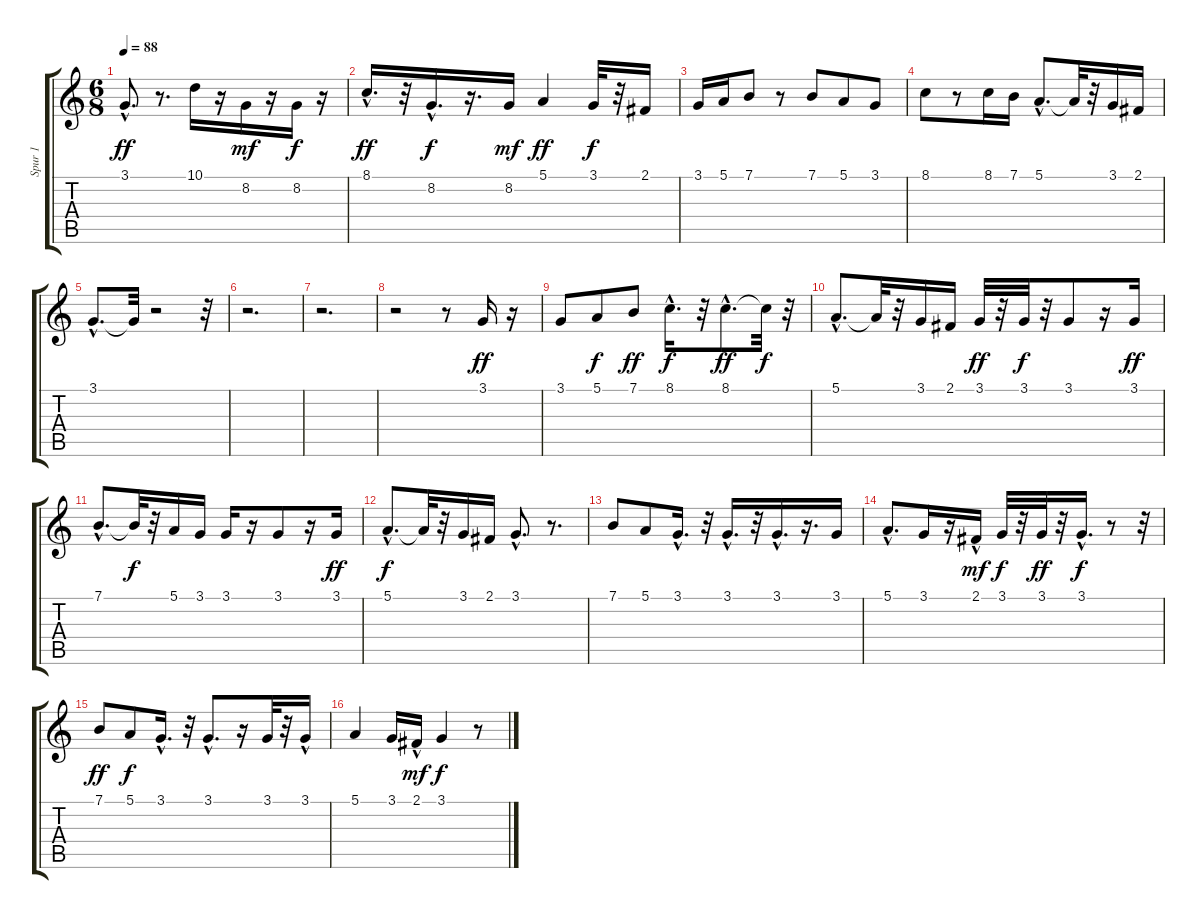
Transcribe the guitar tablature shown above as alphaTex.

\track ("Spur 1" "Spur 1") {instrument piccolo}
\staff {score tabs}
\tuning (E4 B3 G3 D3 A2 E2) {hide}
\ts (6 8)
\tempo 88
\clef g2
\ks c
3.1{hac}.8{d dy ff} r.8{d} 10.1.16 r.16 8.2.16{dy mf} r.16 8.2.16{dy f} r.16 |
8.1{hac}.16{d dy ff} r.32 8.2{hac}.16{d dy f} r.16{d} 8.2.16{dy mf} 5.1.4{dy ff} 3.1.32{dy f} r.32 2.1.16 |
3.1.16 5.1.16 7.1.8 r.8 7.1.8 5.1.8 3.1.8 |
8.1.8 r.8 8.1.16 7.1.16 5.1{hac}.8{d} 5.1{t}.32 r.32 3.1.16 2.1.16 |
3.1{hac}.8{d} 3.1{t}.32 r.2 r.32 |
r.2{d} |
r.2{d} |
r.2 r.8 3.1.16{dy ff} r.16 |
3.1.8 5.1.8{dy f} 7.1.8{dy ff} 8.1{hac}.16{d dy f} r.32 8.1{hac}.8{d dy ff} 8.1{t}.32{dy f} r.32 |
5.1{hac}.8{d} 5.1{t}.32 r.32 3.1.16 2.1.16 3.1.32{dy ff} r.32 3.1.32{dy f} r.32 3.1.8 r.16 3.1.16{dy ff} |
7.1{hac}.8{d} 7.1{t}.32{dy f} r.32 5.1.16 3.1.16 3.1.16 r.16 3.1.8 r.16 3.1.16{dy ff} |
5.1{hac}.8{d dy f} 5.1{t}.32 r.32 3.1.16 2.1.16 3.1{hac}.8{d} r.8{d} |
7.1.8 5.1.8 3.1{hac}.16{d} r.32 3.1{hac}.16{d} r.32 3.1{hac}.16{d} r.16{d} 3.1.16 |
5.1{hac}.8{d} 3.1.16 r.16 2.1{hac}.16{dy mf} 3.1.32{dy f} r.32 3.1.32{dy ff} r.32 3.1{hac}.16{d dy f} r.8 r.32 |
7.1.8{dy ff} 5.1.8{dy f} 3.1{hac}.16{d} r.32 3.1{hac}.8{d} r.16 3.1.32 r.32 3.1{hac}.16 |
5.1.4 3.1.16 2.1{hac}.16{dy mf} 3.1.4{dy f} r.8
